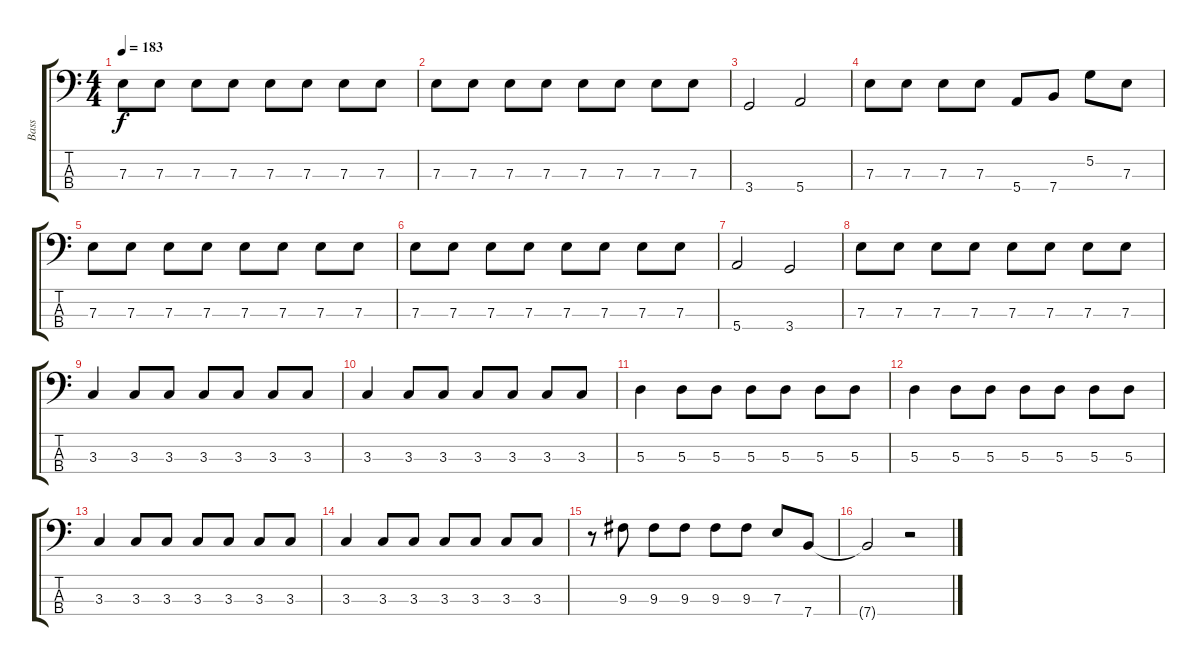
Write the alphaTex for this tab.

\track ("Bass" "Bass") {instrument electricbassfinger}
\staff {score tabs}
\tuning (G2 D2 A1 E1) {hide}
\ts (4 4)
\tempo 183
\clef f4
\ks c
7.3.8{dy f} 7.3.8 7.3.8 7.3.8 7.3.8 7.3.8 7.3.8 7.3.8 |
7.3.8 7.3.8 7.3.8 7.3.8 7.3.8 7.3.8 7.3.8 7.3.8 |
3.4.2 5.4.2 |
7.3.8 7.3.8 7.3.8 7.3.8 5.4.8 7.4.8 5.2.8 7.3.8 |
7.3.8 7.3.8 7.3.8 7.3.8 7.3.8 7.3.8 7.3.8 7.3.8 |
7.3.8 7.3.8 7.3.8 7.3.8 7.3.8 7.3.8 7.3.8 7.3.8 |
5.4.2 3.4.2 |
7.3.8 7.3.8 7.3.8 7.3.8 7.3.8 7.3.8 7.3.8 7.3.8 |
3.3.4 3.3.8 3.3.8 3.3.8 3.3.8 3.3.8 3.3.8 |
3.3.4 3.3.8 3.3.8 3.3.8 3.3.8 3.3.8 3.3.8 |
5.3.4 5.3.8 5.3.8 5.3.8 5.3.8 5.3.8 5.3.8 |
5.3.4 5.3.8 5.3.8 5.3.8 5.3.8 5.3.8 5.3.8 |
3.3.4 3.3.8 3.3.8 3.3.8 3.3.8 3.3.8 3.3.8 |
3.3.4 3.3.8 3.3.8 3.3.8 3.3.8 3.3.8 3.3.8 |
r.8 9.3.8 9.3.8 9.3.8 9.3.8 9.3.8 7.3.8 7.4.8 |
7.4{t}.2 r.2
